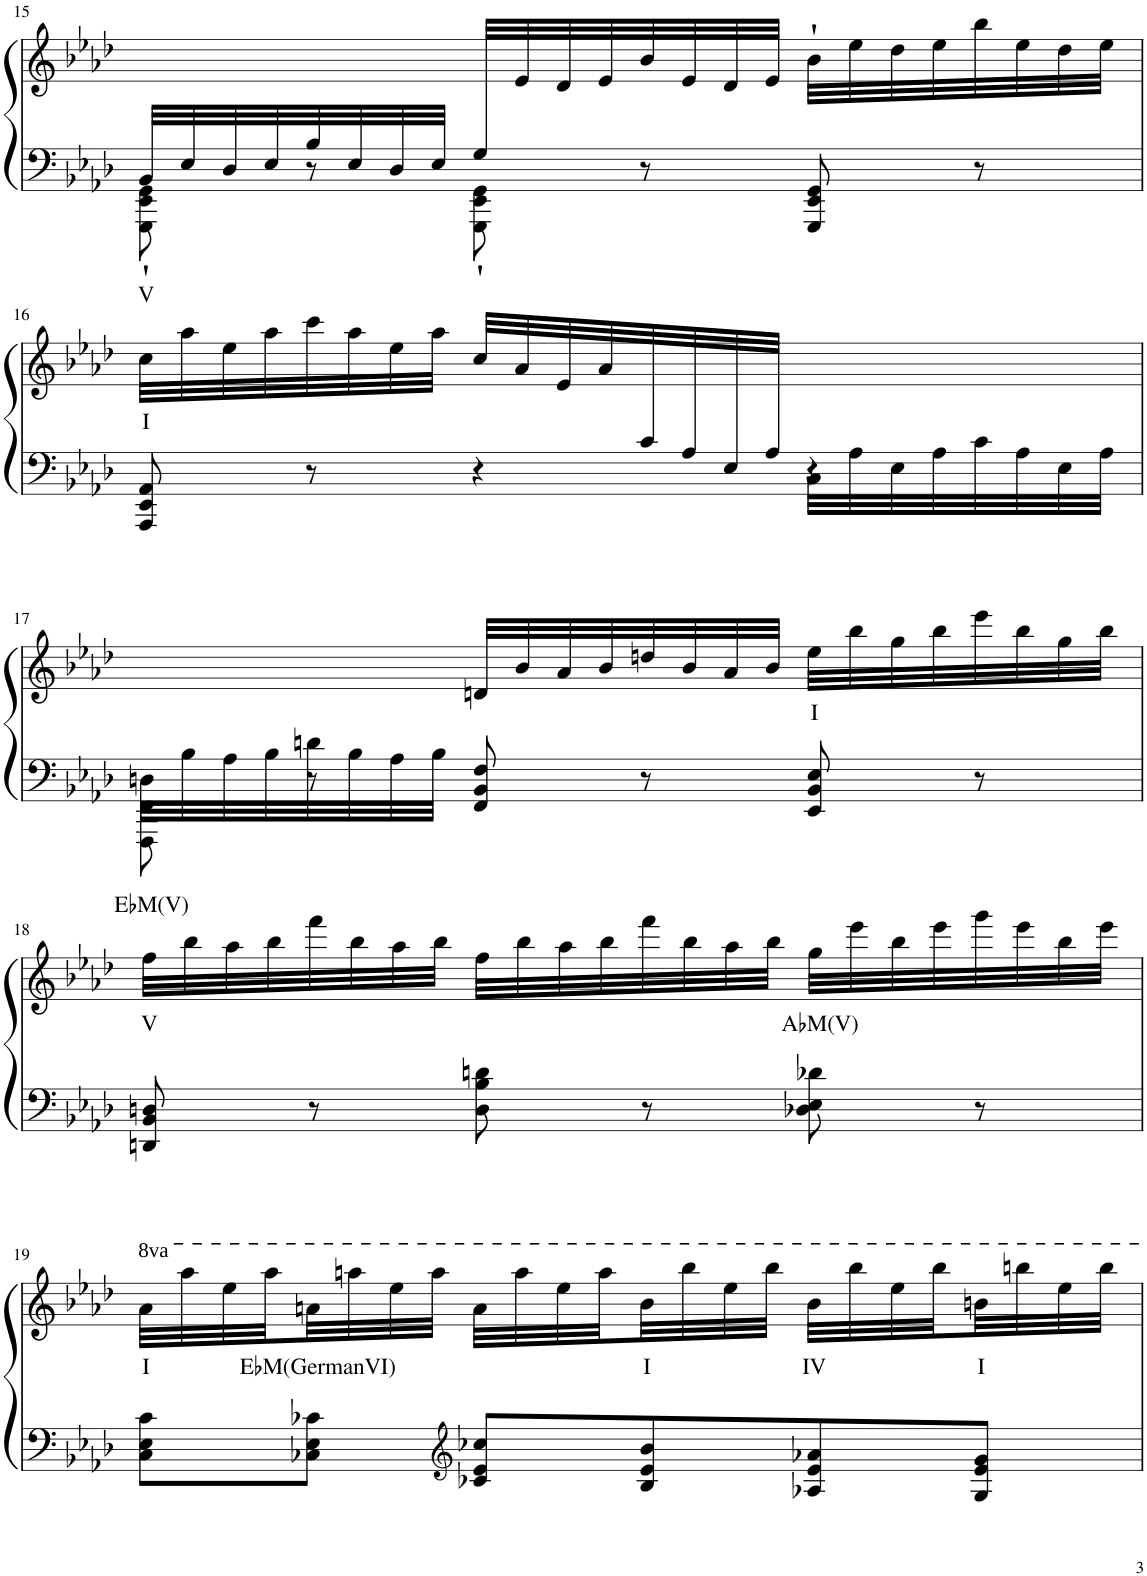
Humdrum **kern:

**kern	**text	**kern	**text
*part1	*part1	*part1	*part1
*staff2	*staff2	*staff1	*staff1
*I"Piano	*	*	*
*I'Pno	*	*	*
!!LO:PB:g=z
*clefF4	*	*clefG2	*
*k[b-e-a-d-]	*	*k[b-e-a-d-]	*
*M3/4	*	*M3/4	*
=15	=15	=15	=15
*^	*	*	*
!	!	!LO:LY:b	!	!
32BB-'`/LLL	8GGG\ 8EE-\ 8GG\	V	32ryy	.
32E-/	.	.	.	.
32D-/	.	.	.	.
32E-/	.	.	.	.
32B-/	8r	.	.	.
32E-/	.	.	.	.
32D-/	.	.	.	.
32E-/JJJ	.	.	.	.
32G'`/LLL	8GGG\ 8EE-\ 8GG\	.	.	.
4...ryy	.	.	32e-/	.
.	.	.	32d-/	.
.	.	.	32e-/	.
.	8r	.	32b-/	.
.	.	.	32e-/	.
.	.	.	32d-/	.
.	.	.	32e-/JJJ	.
.	8GGG/ 8EE-/ 8GG/	.	32b-'`\LLL	.
.	.	.	32ee-\	.
.	.	.	32dd-\	.
.	.	.	32ee-\	.
.	8r	.	32bb-\	.
.	.	.	32ee-\	.
.	.	.	32dd-\	.
.	.	.	32ee-\JJJ	.
!!LO:LB:g=z
=16	=16	=16	=16	=16
!	!	!	!	!LO:LY:b
4.ryy	8AAA-/ 8EE-/ 8AA-/	.	32cc\LLL	I
.	.	.	32aa-\	.
.	.	.	32ee-\	.
.	.	.	32aa-\	.
.	8r	.	32ccc\	.
.	.	.	32aa-\	.
.	.	.	32ee-\	.
.	.	.	32aa-\JJJ	.
.	4r	.	32cc/LLL	.
.	.	.	32a-/	.
.	.	.	32e-/	.
.	.	.	32a-/	.
32c/	.	.	4.ryy	.
32A-/	.	.	.	.
32E-/	.	.	.	.
32A-/JJJ	.	.	.	.
32C\LLL	4r	.	.	.
32A-\	.	.	.	.
32E-\	.	.	.	.
32A-\	.	.	.	.
32c\	.	.	.	.
32A-\	.	.	.	.
32E-\	.	.	.	.
32A-\JJJ	.	.	.	.
!!LO:LB:g=z
=17	=17	=17	=17	=17
!	!	!LO:LY:b	!	!
32Dn\LLL	8FFF\ 8FF\	E♭M(V)	4ryy	.
32B-\	.	.	.	.
32A-\	.	.	.	.
32B-\	.	.	.	.
32dn\	8r	.	.	.
32B-\	.	.	.	.
32A-\	.	.	.	.
32B-\JJJ	.	.	.	.
2ryy	8FF/ 8BB-/ 8F/	.	32dn/LLL	.
.	.	.	32b-/	.
.	.	.	32a-/	.
.	.	.	32b-/	.
.	8r	.	32ddn/	.
.	.	.	32b-/	.
.	.	.	32a-/	.
.	.	.	32b-/JJJ	.
!	!	!	!	!LO:LY:b
.	8EE-/ 8BB-/ 8E-/	.	32ee-\LLL	I
.	.	.	32bb-\	.
.	.	.	32gg\	.
.	.	.	32bb-\	.
.	8r	.	32eee-\	.
.	.	.	32bb-\	.
.	.	.	32gg\	.
.	.	.	32bb-\JJJ	.
*v	*v	*	*	*
!!LO:LB:g=z
=18	=18	=18	=18
!	!	!	!LO:LY:b
8DDn/ 8BB-/ 8Dn/	.	32ff\LLL	V
.	.	32bb-\	.
.	.	32aa-\	.
.	.	32bb-\	.
8r	.	32fff\	.
.	.	32bb-\	.
.	.	32aa-\	.
.	.	32bb-\JJJ	.
8D\ 8B-\ 8dn\	.	32ff\LLL	.
.	.	32bb-\	.
.	.	32aa-\	.
.	.	32bb-\	.
8r	.	32fff\	.
.	.	32bb-\	.
.	.	32aa-\	.
.	.	32bb-\JJJ	.
!	!	!	!LO:LY:b
8D-X\ 8E-\ 8d-X\	.	32gg\LLL	A♭M(V)
.	.	32eee-\	.
.	.	32bb-\	.
.	.	32eee-\	.
8r	.	32ggg\	.
.	.	32eee-\	.
.	.	32bb-\	.
.	.	32eee-\JJJ	.
!!LO:LB:g=z
=19	=19	=19	=19
!	!	!	!LO:LY:b
8C\ 8E-\ 8c\L	.	32aa-\LLL	I
.	.	32aaa-\	.
.	.	32eee-\	.
.	.	32aaa-\	.
!	!	!	!LO:LY:b
8C-X\ 8E-\ 8c-X\J	.	32aan\	E♭M(GermanVI)
.	.	32aaan\	.
.	.	32eee-\	.
.	.	32aaa\JJJ	.
*clefG2	*	*	*
8c-X/ 8e-/ 8cc-X/L	.	32aa\LLL	.
.	.	32aaa\	.
.	.	32eee-\	.
.	.	32aaa\	.
!	!	!	!LO:LY:b
8B-/ 8e-/ 8b-/	.	32bb-\	I
.	.	32bbb-\	.
.	.	32eee-\	.
.	.	32bbb-\JJJ	.
!	!	!	!LO:LY:b
8A-X/ 8e-/ 8a-X/	.	32bb-\LLL	IV
.	.	32bbb-\	.
.	.	32eee-\	.
.	.	32bbb-\	.
!	!	!	!LO:LY:b
8G/ 8e-/ 8g/J	.	32bbn\	I
.	.	32bbbn\	.
.	.	32eee-\	.
.	.	32bbb\JJJ	.
=	=	=	=
*-	*-	*-	*-
